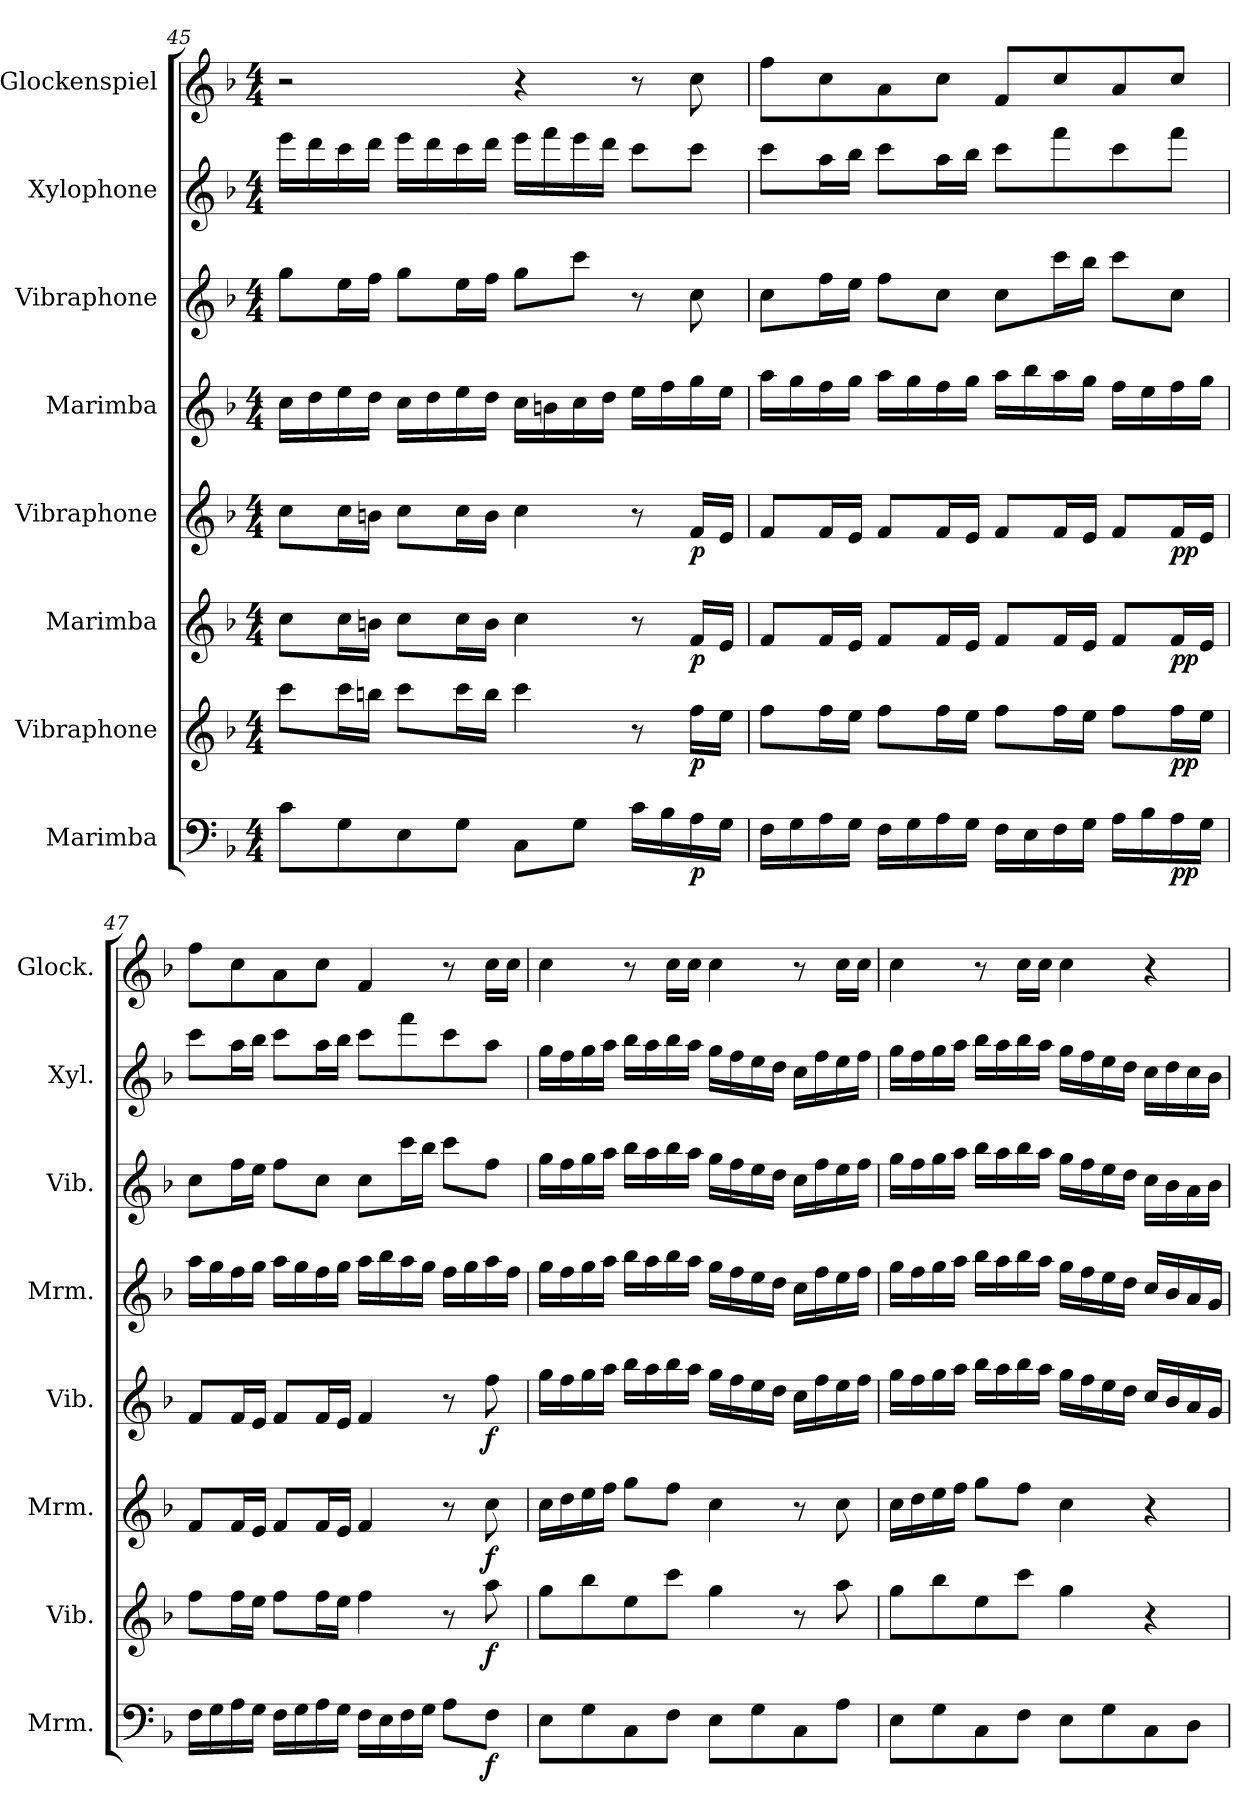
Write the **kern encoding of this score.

**kern	**dynam	**kern	**dynam	**kern	**dynam	**kern	**dynam	**kern	**kern	**kern	**kern
*part8	*part8	*part7	*part7	*part6	*part6	*part5	*part5	*part4	*part3	*part2	*part1
*staff8	*staff8	*staff7	*staff7	*staff6	*staff6	*staff5	*staff5	*staff4	*staff3	*staff2	*staff1
*I"Marimba	*	*I"Vibraphone	*	*I"Marimba	*	*I"Vibraphone	*	*I"Marimba	*I"Vibraphone	*I"Xylophone	*I"Glockenspiel
*I'Mrm.	*	*I'Vib.	*	*I'Mrm.	*	*I'Vib.	*	*I'Mrm.	*I'Vib.	*I'Xyl.	*I'Glock.
*clefF4	*	*clefG2	*	*clefG2	*	*clefG2	*	*clefG2	*clefG2	*clefG2	*clefG2
*	*	*	*	*	*	*	*	*	*	*ITrd-7c-12	*ITrd-14c-24
*k[b-]	*	*k[b-]	*	*k[b-]	*	*k[b-]	*	*k[b-]	*k[b-]	*k[b-]	*k[b-]
*M4/4	*	*M4/4	*	*M4/4	*	*M4/4	*	*M4/4	*M4/4	*M4/4	*M4/4
=45	=45	=45	=45	=45	=45	=45	=45	=45	=45	=45	=45
8c\L	.	8ccc\L	.	8cc\L	.	8cc\L	.	16cc\LL	8gg\L	16eeee\LL	2r
.	.	.	.	.	.	.	.	16dd\	.	16dddd\	.
8G\	.	16ccc\L	.	16cc\L	.	16cc\L	.	16ee\	16ee\L	16cccc\	.
.	.	16bbn\JJ	.	16bn\JJ	.	16bn\JJ	.	16dd\JJ	16ff\JJ	16dddd\JJ	.
8E\	.	8ccc\L	.	8cc\L	.	8cc\L	.	16cc\LL	8gg\L	16eeee\LL	.
.	.	.	.	.	.	.	.	16dd\	.	16dddd\	.
8G\J	.	16ccc\L	.	16cc\L	.	16cc\L	.	16ee\	16ee\L	16cccc\	.
.	.	16bb\JJ	.	16b\JJ	.	16b\JJ	.	16dd\JJ	16ff\JJ	16dddd\JJ	.
8C\L	.	4ccc\	.	4cc\	.	4cc\	.	16cc\LL	8gg\L	16eeee\LL	4r
.	.	.	.	.	.	.	.	16bn\	.	16ffff\	.
8G\J	.	.	.	.	.	.	.	16cc\	8ccc\J	16eeee\	.
.	.	.	.	.	.	.	.	16dd\JJ	.	16dddd\JJ	.
16c\LL	.	8r	.	8r	.	8r	.	16ee\LL	8r	8cccc\L	8r
16B-\	.	.	.	.	.	.	.	16ff\	.	.	.
!	!LO:DY:b	!	!LO:DY:b	!	!LO:DY:b	!	!LO:DY:b	!	!	!	!
16A\	p	16ff\LL	p	16f/LL	p	16f/LL	p	16gg\	8cc\	8cccc\J	8cccc\
16G\JJ	.	16ee\JJ	.	16e/JJ	.	16e/JJ	.	16ee\JJ	.	.	.
!!LO:LB:g=z
=46	=46	=46	=46	=46	=46	=46	=46	=46	=46	=46	=46
16F\LL	.	8ff\L	.	8f/L	.	8f/L	.	16aa\LL	8cc\L	8cccc\L	8ffff\L
16G\	.	.	.	.	.	.	.	16gg\	.	.	.
16A\	.	16ff\L	.	16f/L	.	16f/L	.	16ff\	16ff\L	16aaa\L	8cccc\
16G\JJ	.	16ee\JJ	.	16e/JJ	.	16e/JJ	.	16gg\JJ	16ee\JJ	16bbb-\JJ	.
16F\LL	.	8ff\L	.	8f/L	.	8f/L	.	16aa\LL	8ff\L	8cccc\L	8aaa\
16G\	.	.	.	.	.	.	.	16gg\	.	.	.
16A\	.	16ff\L	.	16f/L	.	16f/L	.	16ff\	8cc\J	16aaa\L	8cccc\J
16G\JJ	.	16ee\JJ	.	16e/JJ	.	16e/JJ	.	16gg\JJ	.	16bbb-\JJ	.
16F\LL	.	8ff\L	.	8f/L	.	8f/L	.	16aa\LL	8cc\L	8cccc\L	8fff/L
16E\	.	.	.	.	.	.	.	16bb-\	.	.	.
16F\	.	16ff\L	.	16f/L	.	16f/L	.	16aa\	16ccc\L	8ffff\	8cccc/
16G\JJ	.	16ee\JJ	.	16e/JJ	.	16e/JJ	.	16gg\JJ	16bb-\JJ	.	.
16A\LL	.	8ff\L	.	8f/L	.	8f/L	.	16ff\LL	8ccc\L	8cccc\	8aaa/
16B-\	.	.	.	.	.	.	.	16ee\	.	.	.
!	!LO:DY:b	!	!LO:DY:b	!	!LO:DY:b	!	!LO:DY:b	!	!	!	!
16A\	pp	16ff\L	pp	16f/L	pp	16f/L	pp	16ff\	8cc\J	8ffff\J	8cccc/J
16G\JJ	.	16ee\JJ	.	16e/JJ	.	16e/JJ	.	16gg\JJ	.	.	.
=47	=47	=47	=47	=47	=47	=47	=47	=47	=47	=47	=47
16F\LL	.	8ff\L	.	8f/L	.	8f/L	.	16aa\LL	8cc\L	8cccc\L	8ffff\L
16G\	.	.	.	.	.	.	.	16gg\	.	.	.
16A\	.	16ff\L	.	16f/L	.	16f/L	.	16ff\	16ff\L	16aaa\L	8cccc\
16G\JJ	.	16ee\JJ	.	16e/JJ	.	16e/JJ	.	16gg\JJ	16ee\JJ	16bbb-\JJ	.
16F\LL	.	8ff\L	.	8f/L	.	8f/L	.	16aa\LL	8ff\L	8cccc\L	8aaa\
16G\	.	.	.	.	.	.	.	16gg\	.	.	.
16A\	.	16ff\L	.	16f/L	.	16f/L	.	16ff\	8cc\J	16aaa\L	8cccc\J
16G\JJ	.	16ee\JJ	.	16e/JJ	.	16e/JJ	.	16gg\JJ	.	16bbb-\JJ	.
16F\LL	.	4ff\	.	4f/	.	4f/	.	16aa\LL	8cc\L	8cccc\L	4fff/
16E\	.	.	.	.	.	.	.	16bb-\	.	.	.
16F\	.	.	.	.	.	.	.	16aa\	16ccc\L	8ffff\	.
16G\JJ	.	.	.	.	.	.	.	16gg\JJ	16bb-\JJ	.	.
8A\L	.	8r	.	8r	.	8r	.	16ff\LL	8ccc\L	8cccc\	8r
.	.	.	.	.	.	.	.	16gg\	.	.	.
!	!LO:DY:b	!	!LO:DY:b	!	!LO:DY:b	!	!LO:DY:b	!	!	!	!
8F\J	f	8aa\	f	8cc\	f	8ff\	f	16aa\	8ff\J	8aaa\J	16cccc\LL
.	.	.	.	.	.	.	.	16ff\JJ	.	.	16cccc\JJ
=48	=48	=48	=48	=48	=48	=48	=48	=48	=48	=48	=48
8E\L	.	8gg\L	.	16cc\LL	.	16gg\LL	.	16gg\LL	16gg\LL	16ggg\LL	4cccc\
.	.	.	.	16dd\	.	16ff\	.	16ff\	16ff\	16fff\	.
8G\	.	8bb-\	.	16ee\	.	16gg\	.	16gg\	16gg\	16ggg\	.
.	.	.	.	16ff\JJ	.	16aa\JJ	.	16aa\JJ	16aa\JJ	16aaa\JJ	.
8C\	.	8ee\	.	8gg\L	.	16bb-\LL	.	16bb-\LL	16bb-\LL	16bbb-\LL	8r
.	.	.	.	.	.	16aa\	.	16aa\	16aa\	16aaa\	.
8F\J	.	8ccc\J	.	8ff\J	.	16bb-\	.	16bb-\	16bb-\	16bbb-\	16cccc\LL
.	.	.	.	.	.	16aa\JJ	.	16aa\JJ	16aa\JJ	16aaa\JJ	16cccc\JJ
8E\L	.	4gg\	.	4cc\	.	16gg\LL	.	16gg\LL	16gg\LL	16ggg\LL	4cccc\
.	.	.	.	.	.	16ff\	.	16ff\	16ff\	16fff\	.
8G\	.	.	.	.	.	16ee\	.	16ee\	16ee\	16eee\	.
.	.	.	.	.	.	16dd\JJ	.	16dd\JJ	16dd\JJ	16ddd\JJ	.
8C\	.	8r	.	8r	.	16cc\LL	.	16cc\LL	16cc\LL	16ccc\LL	8r
.	.	.	.	.	.	16ff\	.	16ff\	16ff\	16fff\	.
8A\J	.	8aa\	.	8cc\	.	16ee\	.	16ee\	16ee\	16eee\	16cccc\LL
.	.	.	.	.	.	16ff\JJ	.	16ff\JJ	16ff\JJ	16fff\JJ	16cccc\JJ
!!LO:PB:g=z
=49	=49	=49	=49	=49	=49	=49	=49	=49	=49	=49	=49
8E\L	.	8gg\L	.	16cc\LL	.	16gg\LL	.	16gg\LL	16gg\LL	16ggg\LL	4cccc\
.	.	.	.	16dd\	.	16ff\	.	16ff\	16ff\	16fff\	.
8G\	.	8bb-\	.	16ee\	.	16gg\	.	16gg\	16gg\	16ggg\	.
.	.	.	.	16ff\JJ	.	16aa\JJ	.	16aa\JJ	16aa\JJ	16aaa\JJ	.
8C\	.	8ee\	.	8gg\L	.	16bb-\LL	.	16bb-\LL	16bb-\LL	16bbb-\LL	8r
.	.	.	.	.	.	16aa\	.	16aa\	16aa\	16aaa\	.
8F\J	.	8ccc\J	.	8ff\J	.	16bb-\	.	16bb-\	16bb-\	16bbb-\	16cccc\LL
.	.	.	.	.	.	16aa\JJ	.	16aa\JJ	16aa\JJ	16aaa\JJ	16cccc\JJ
8E\L	.	4gg\	.	4cc\	.	16gg\LL	.	16gg\LL	16gg\LL	16ggg\LL	4cccc\
.	.	.	.	.	.	16ff\	.	16ff\	16ff\	16fff\	.
8G\	.	.	.	.	.	16ee\	.	16ee\	16ee\	16eee\	.
.	.	.	.	.	.	16dd\JJ	.	16dd\JJ	16dd\JJ	16ddd\JJ	.
8C\	.	4r	.	4r	.	16cc/LL	.	16cc/LL	16cc\LL	16ccc\LL	4r
.	.	.	.	.	.	16b-/	.	16b-/	16b-\	16ddd\	.
8D\J	.	.	.	.	.	16a/	.	16a/	16a\	16ccc\	.
.	.	.	.	.	.	16g/JJ	.	16g/JJ	16b-\JJ	16bb-\JJ	.
=	=	=	=	=	=	=	=	=	=	=	=
*-	*-	*-	*-	*-	*-	*-	*-	*-	*-	*-	*-
